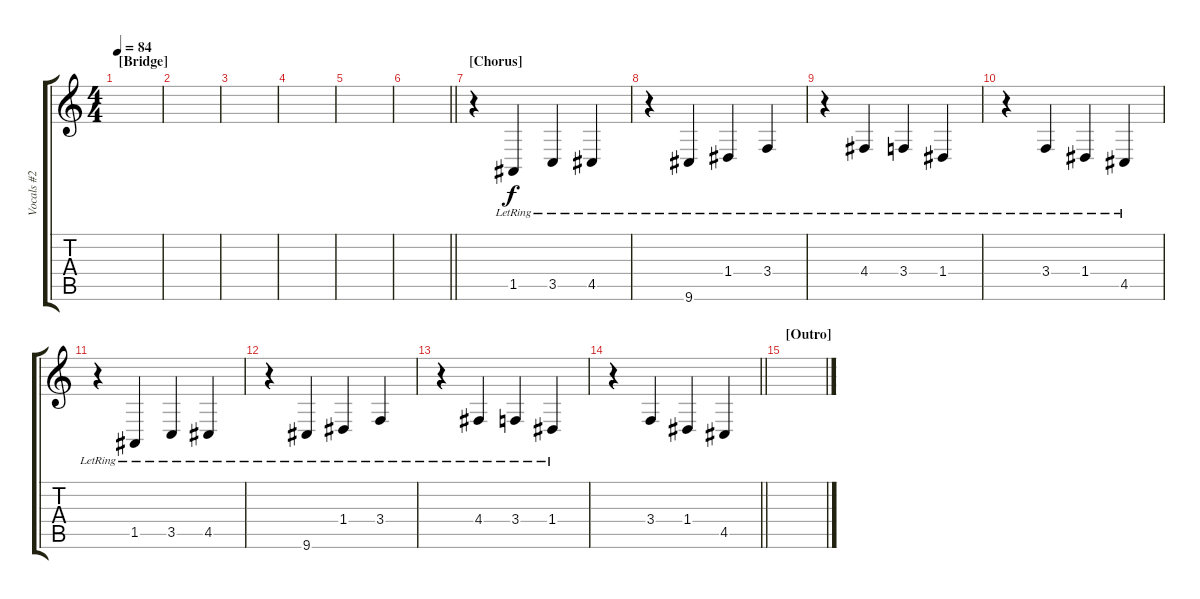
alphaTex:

\track ("Vocals #2" "Vocals #2") {instrument stringensemble1}
\staff {score tabs}
\tuning (E4 B3 G3 D3 A2 E2) {hide}
\ts (4 4)
\section ("" "[Bridge]")
\tempo 84
\clef g2
\ks c
|
|
|
|
|
\barLineRight lightlight
|
\section ("" "[Chorus]")
r.4 1.5{lr}.4 3.5{lr}.4 4.5{lr}.4 |
r.4 9.6{lr}.4 1.4{lr}.4 3.4{lr}.4 |
r.4 4.4{lr}.4 3.4{lr}.4 1.4{lr}.4 |
r.4 3.4{lr}.4 1.4{lr}.4 4.5{lr}.4 |
r.4 1.5{lr}.4 3.5{lr}.4 4.5{lr}.4 |
r.4 9.6{lr}.4 1.4{lr}.4 3.4{lr}.4 |
r.4 4.4{lr}.4 3.4{lr}.4 1.4{lr}.4 |
\barLineRight lightlight
r.4 3.4.4 1.4.4 4.5.4 |
\section ("" "[Outro]")
